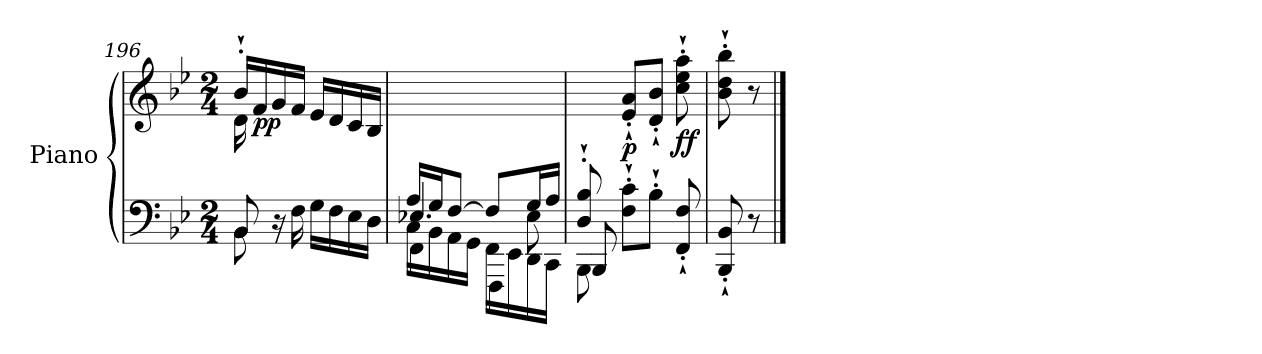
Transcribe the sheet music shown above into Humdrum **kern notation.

**kern	**kern	**dynam
*part1	*part1	*part1
*staff2	*staff1	*staff1/2
*I"Piano	*	*
*I'Pno	*	*
!!LO:LB:g=z
*clefF4	*clefG2	*
*k[b-e-]	*k[b-e-]	*
*B-:	*B-:	*
*M2/4	*M2/4	*
=196	=196	=196
*^	*^	*
8BB-/	8BB-\	16b-`'/LL	16d\	.
!	!	!	!	!LO:DY:b
.	.	(16f/	4..ryy	pp
16r	4.ryy	16g/	.	.
16F\	.	16f/JJ	.	.
16G\LL	.	16e-/LL	.	.
16F\	.	16d/	.	.
16E-\	.	16c/	.	.
16D\JJ	.	16B-/JJ	.	.
*	*	*v	*v	*
=197	=197	=197	=197
*^	*^	*	*
16A/LL	4.E-X/	16C\LL	4FF\	2ryy	.
16G/J	.	16BB-\	.	.	.
[8F/J)	.	16AA\	.	.	.
.	.	16GG\JJ	.	.	.
8F/L]	.	16FF\LL	4FFF\	.	.
.	.	16EE-\	.	.	.
16G/L	8E-\	16DD\	.	.	.
16A/JJ	.	16CC\JJ	.	.	.
*	*	*v	*v	*	*
=198	=198	=198	=198	=198
8D/`' 8B-/`'	8BBB-/	8BBB-\	8ryy	.
!	!	!	!	!LO:DY:b
4.ryy	8F\`' 8c\`'L	4.ryy	8e-/`' 8a/`'L	p
.	8B-`'\J	.	8d/`' 8b-/`'J	.
!	!	!	!	!LO:DY:b
.	8FF/`' 8F/`'	.	8cc\`' 8ee-\`' 8aa\`'	ff
*v	*v	*v	*	*
!!LO:PB:g=z
=199	=199	=199
8BBB-/`' 8BB-/`'	8b-\`' 8dd\`' 8bb-\`'	.
8r	8r	.
==	==	==
*-	*-	*-
